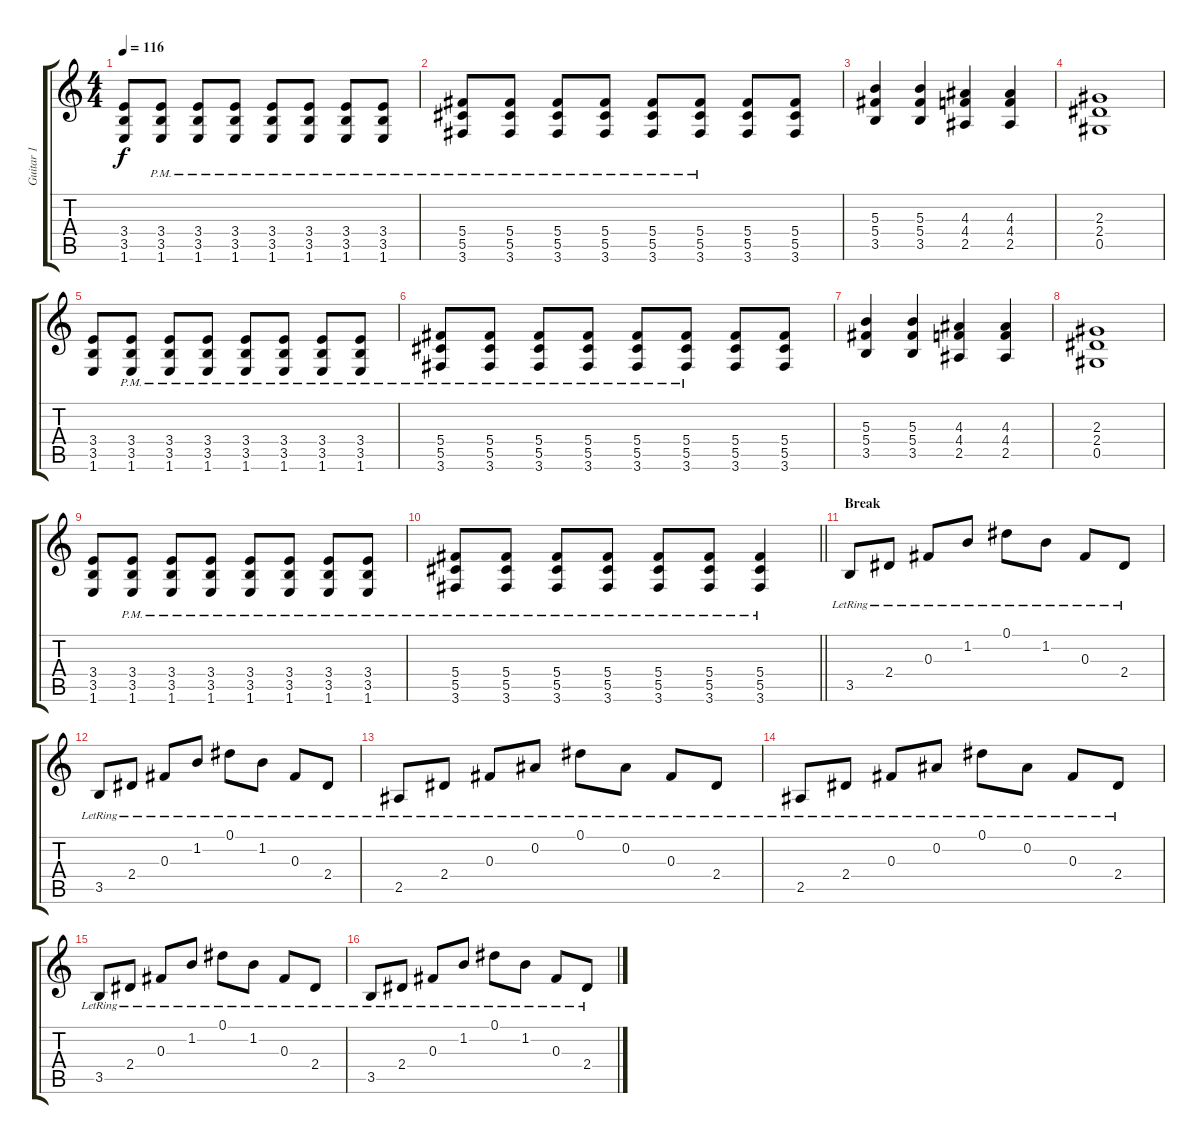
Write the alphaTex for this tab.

\track ("Guitar 1" "Guitar 1") {instrument electricguitarclean}
\staff {score tabs}
\tuning (Eb4 Bb3 Gb3 Db3 Ab2 Eb2) {hide}
\ts (4 4)
\tempo 116
\clef g2
\ks c
(3.4 3.5 1.6).8{dy f} (3.4{pm} 3.5{pm} 1.6{pm}).8 (3.4{pm} 3.5{pm} 1.6{pm}).8 (3.4{pm} 3.5{pm} 1.6{pm}).8 (3.4{pm} 3.5{pm} 1.6{pm}).8 (3.4{pm} 3.5{pm} 1.6{pm}).8 (3.4{pm} 3.5{pm} 1.6{pm}).8 (3.4{pm} 3.5{pm} 1.6{pm}).8 |
(5.4{pm} 5.5{pm} 3.6{pm}).8 (5.4{pm} 5.5{pm} 3.6{pm}).8 (5.4{pm} 5.5{pm} 3.6{pm}).8 (5.4{pm} 5.5{pm} 3.6{pm}).8 (5.4{pm} 5.5{pm} 3.6{pm}).8 (5.4{pm} 5.5{pm} 3.6{pm}).8 (5.4 5.5 3.6).8 (5.4 5.5 3.6).8 |
(5.3 5.4 3.5).4 (5.3 5.4 3.5).4 (4.3 4.4 2.5).4 (4.3 4.4 2.5).4 |
(2.3 2.4 0.5).1 |
(3.4 3.5 1.6).8 (3.4{pm} 3.5{pm} 1.6{pm}).8 (3.4{pm} 3.5{pm} 1.6{pm}).8 (3.4{pm} 3.5{pm} 1.6{pm}).8 (3.4{pm} 3.5{pm} 1.6{pm}).8 (3.4{pm} 3.5{pm} 1.6{pm}).8 (3.4{pm} 3.5{pm} 1.6{pm}).8 (3.4{pm} 3.5{pm} 1.6{pm}).8 |
(5.4{pm} 5.5{pm} 3.6{pm}).8 (5.4{pm} 5.5{pm} 3.6{pm}).8 (5.4{pm} 5.5{pm} 3.6{pm}).8 (5.4{pm} 5.5{pm} 3.6{pm}).8 (5.4{pm} 5.5{pm} 3.6{pm}).8 (5.4{pm} 5.5{pm} 3.6{pm}).8 (5.4 5.5 3.6).8 (5.4 5.5 3.6).8 |
(5.3 5.4 3.5).4 (5.3 5.4 3.5).4 (4.3 4.4 2.5).4 (4.3 4.4 2.5).4 |
(2.3 2.4 0.5).1 |
(3.4 3.5 1.6).8 (3.4{pm} 3.5{pm} 1.6{pm}).8 (3.4{pm} 3.5{pm} 1.6{pm}).8 (3.4{pm} 3.5{pm} 1.6{pm}).8 (3.4{pm} 3.5{pm} 1.6{pm}).8 (3.4{pm} 3.5{pm} 1.6{pm}).8 (3.4{pm} 3.5{pm} 1.6{pm}).8 (3.4{pm} 3.5{pm} 1.6{pm}).8 |
\barLineRight lightlight
(5.4{pm} 5.5{pm} 3.6{pm}).8 (5.4{pm} 5.5{pm} 3.6{pm}).8 (5.4{pm} 5.5{pm} 3.6{pm}).8 (5.4{pm} 5.5{pm} 3.6{pm}).8 (5.4{pm} 5.5{pm} 3.6{pm}).8 (5.4{pm} 5.5{pm} 3.6{pm}).8 (5.4{pm} 5.5{pm} 3.6{pm}).4 |
\section ("" "Break")
3.5{lr}.8{instrument electricguitarclean} 2.4{lr}.8 0.3{lr}.8 1.2{lr}.8 0.1{lr}.8 1.2{lr}.8 0.3{lr}.8 2.4{lr}.8 |
3.5{lr}.8 2.4{lr}.8 0.3{lr}.8 1.2{lr}.8 0.1{lr}.8 1.2{lr}.8 0.3{lr}.8 2.4{lr}.8 |
2.5{lr}.8 2.4{lr}.8 0.3{lr}.8 0.2{lr}.8 0.1{lr}.8 0.2{lr}.8 0.3{lr}.8 2.4{lr}.8 |
2.5{lr}.8 2.4{lr}.8 0.3{lr}.8 0.2{lr}.8 0.1{lr}.8 0.2{lr}.8 0.3{lr}.8 2.4{lr}.8 |
3.5{lr}.8 2.4{lr}.8 0.3{lr}.8 1.2{lr}.8 0.1{lr}.8 1.2{lr}.8 0.3{lr}.8 2.4{lr}.8 |
3.5{lr}.8 2.4{lr}.8 0.3{lr}.8 1.2{lr}.8 0.1{lr}.8 1.2{lr}.8 0.3{lr}.8 2.4{lr}.8
